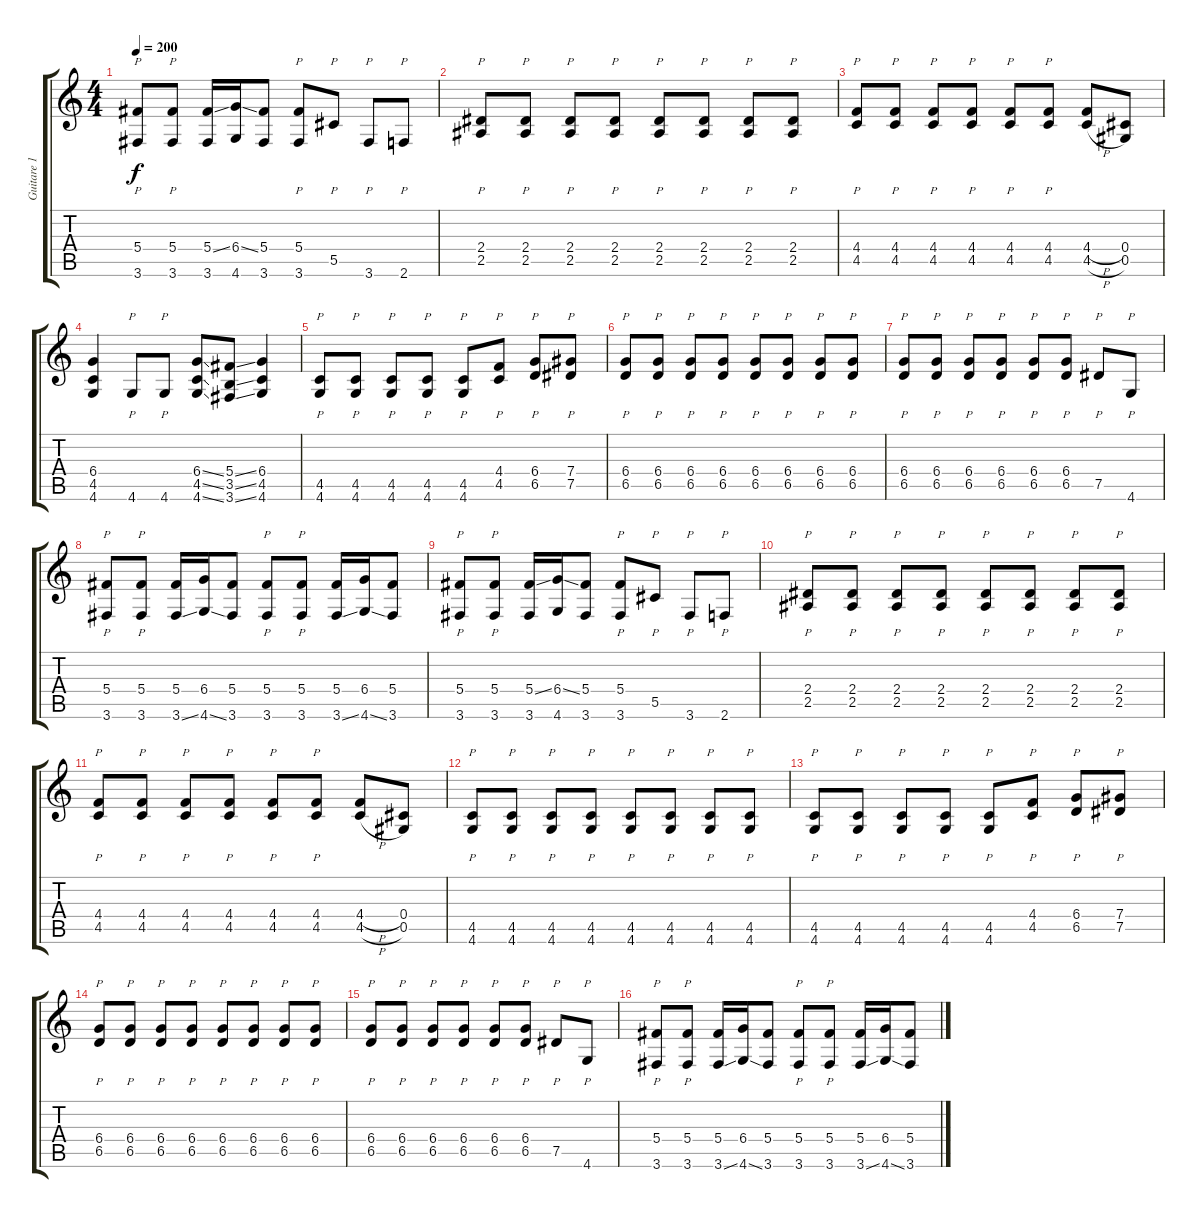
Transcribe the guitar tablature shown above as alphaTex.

\track ("Guitare 1" "Guitare 1") {instrument distortionguitar}
\staff {score tabs}
\tuning (Eb4 Bb3 Gb3 Db3 Ab2 Eb2) {hide}
\ts (4 4)
\tempo 200
\clef g2
\ks c
(5.4 3.6).8{p dy f} (5.4 3.6).8{p} (5.4{ss} 3.6).16 (6.4{ss} 4.6).16 (5.4 3.6).8 (5.4 3.6).8{p} 5.5.8{p} 3.6.8{p} 2.6.8{p} |
(2.4 2.5).8{p} (2.4 2.5).8{p} (2.4 2.5).8{p} (2.4 2.5).8{p} (2.4 2.5).8{p} (2.4 2.5).8{p} (2.4 2.5).8{p} (2.4 2.5).8{p} |
(4.4 4.5).8{p} (4.4 4.5).8{p} (4.4 4.5).8{p} (4.4 4.5).8{p} (4.4 4.5).8{p} (4.4 4.5).8{p} (4.4{h} 4.5{h}).8 (0.4 0.5).8 |
(6.4 4.5 4.6).4 4.6.8{p} 4.6.8{p} (6.4{ss} 4.5{ss} 4.6{ss}).8 (5.4{ss} 3.5{ss} 3.6{ss}).8 (6.4 4.5 4.6).4 |
(4.5 4.6).8{p} (4.5 4.6).8{p} (4.5 4.6).8{p} (4.5 4.6).8{p} (4.5 4.6).8{p} (4.4 4.5).8{p} (6.4 6.5).8{p} (7.4 7.5).8{p} |
(6.4 6.5).8{p} (6.4 6.5).8{p} (6.4 6.5).8{p} (6.4 6.5).8{p} (6.4 6.5).8{p} (6.4 6.5).8{p} (6.4 6.5).8{p} (6.4 6.5).8{p} |
(6.4 6.5).8{p} (6.4 6.5).8{p} (6.4 6.5).8{p} (6.4 6.5).8{p} (6.4 6.5).8{p} (6.4 6.5).8{p} 7.5.8{p} 4.6.8{p} |
(5.4 3.6).8{p} (5.4 3.6).8{p} (5.4 3.6{ss}).16 (6.4 4.6{ss}).16 (5.4 3.6).8 (5.4 3.6).8{p} (5.4 3.6).8{p} (5.4 3.6{ss}).16 (6.4 4.6{ss}).16 (5.4 3.6).8 |
(5.4 3.6).8{p} (5.4 3.6).8{p} (5.4{ss} 3.6).16 (6.4{ss} 4.6).16 (5.4 3.6).8 (5.4 3.6).8{p} 5.5.8{p} 3.6.8{p} 2.6.8{p} |
(2.4 2.5).8{p} (2.4 2.5).8{p} (2.4 2.5).8{p} (2.4 2.5).8{p} (2.4 2.5).8{p} (2.4 2.5).8{p} (2.4 2.5).8{p} (2.4 2.5).8{p} |
(4.4 4.5).8{p} (4.4 4.5).8{p} (4.4 4.5).8{p} (4.4 4.5).8{p} (4.4 4.5).8{p} (4.4 4.5).8{p} (4.4{h} 4.5{h}).8 (0.4 0.5).8 |
(4.5 4.6).8{p} (4.5 4.6).8{p} (4.5 4.6).8{p} (4.5 4.6).8{p} (4.5 4.6).8{p} (4.5 4.6).8{p} (4.5 4.6).8{p} (4.5 4.6).8{p} |
(4.5 4.6).8{p} (4.5 4.6).8{p} (4.5 4.6).8{p} (4.5 4.6).8{p} (4.5 4.6).8{p} (4.4 4.5).8{p} (6.4 6.5).8{p} (7.4 7.5).8{p} |
(6.4 6.5).8{p} (6.4 6.5).8{p} (6.4 6.5).8{p} (6.4 6.5).8{p} (6.4 6.5).8{p} (6.4 6.5).8{p} (6.4 6.5).8{p} (6.4 6.5).8{p} |
(6.4 6.5).8{p} (6.4 6.5).8{p} (6.4 6.5).8{p} (6.4 6.5).8{p} (6.4 6.5).8{p} (6.4 6.5).8{p} 7.5.8{p} 4.6.8{p} |
(5.4 3.6).8{p} (5.4 3.6).8{p} (5.4 3.6{ss}).16 (6.4 4.6{ss}).16 (5.4 3.6).8 (5.4 3.6).8{p} (5.4 3.6).8{p} (5.4 3.6{ss}).16 (6.4 4.6{ss}).16 (5.4 3.6).8
